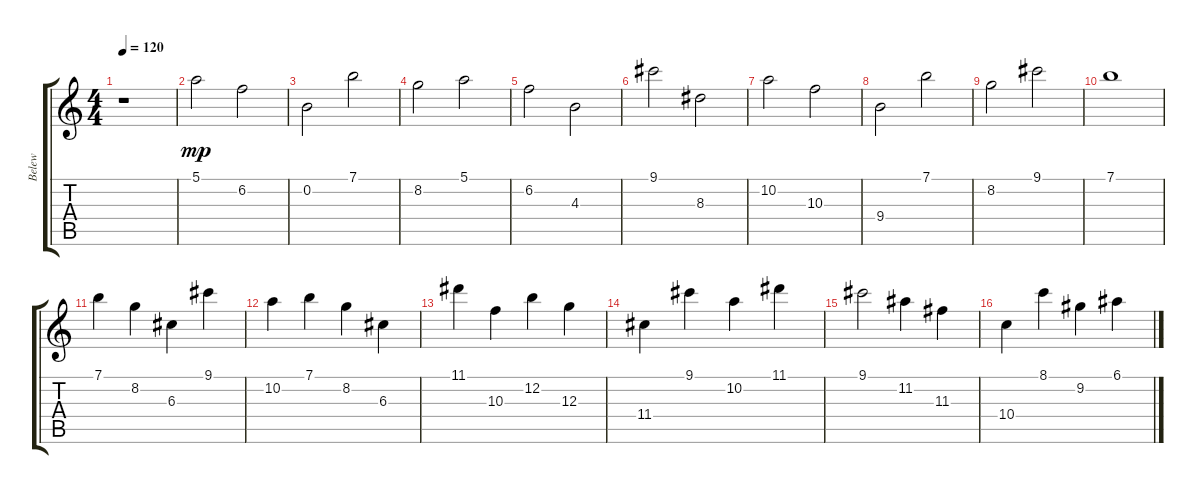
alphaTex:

\track ("Belew" "Belew") {instrument acousticguitarnylon}
\staff {score tabs}
\tuning (E4 B3 G3 D3 A2 E2) {hide}
\ts (4 4)
\tempo 120
\clef g2
\ks c
r.1{dy mp} |
5.1.2 6.2.2 |
0.2.2 7.1.2 |
8.2.2 5.1.2 |
6.2.2 4.3.2 |
9.1.2 8.3.2 |
10.2.2 10.3.2 |
9.4.2 7.1.2 |
8.2.2 9.1.2 |
7.1.1 |
7.1.4 8.2.4 6.3.4 9.1.4 |
10.2.4 7.1.4 8.2.4 6.3.4 |
11.1.4 10.3.4 12.2.4 12.3.4 |
11.4.4 9.1.4 10.2.4 11.1.4 |
9.1.2 11.2.4 11.3.4 |
10.4.4 8.1.4 9.2.4 6.1.4
